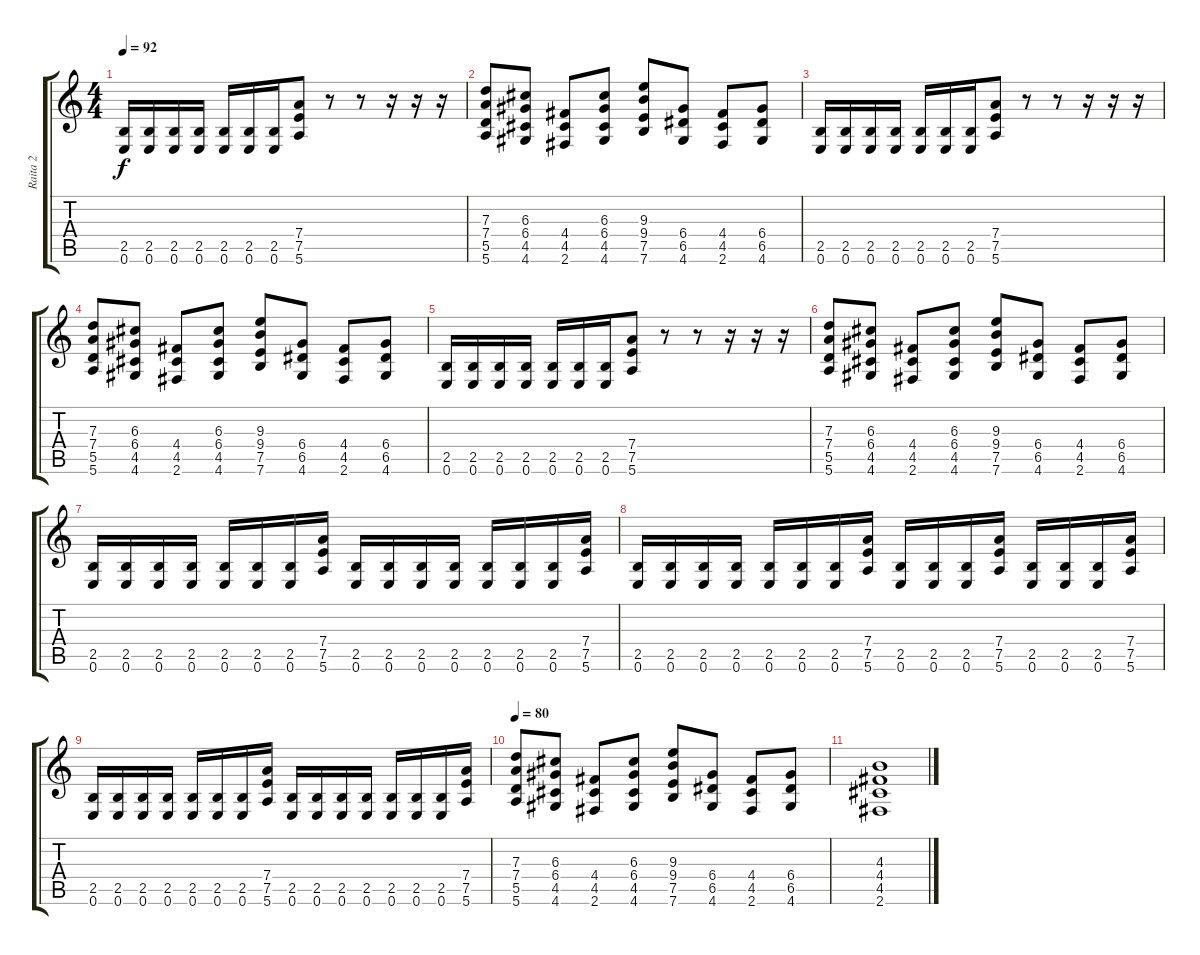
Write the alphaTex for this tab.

\track ("Raita 2" "Raita 2") {instrument distortionguitar}
\staff {score tabs}
\tuning (E4 B3 G3 D3 A2 E2) {hide}
\ts (4 4)
\tempo 92
\clef g2
\ks c
(2.5 0.6).16{dy f} (2.5 0.6).16 (2.5 0.6).16 (2.5 0.6).16 (2.5 0.6).16 (2.5 0.6).16 (2.5 0.6).16 (7.4 7.5 5.6).8 r.8 r.8 r.16 r.16 r.16 |
(7.3 7.4 5.5 5.6).8 (6.3 6.4 4.5 4.6).8 (4.4 4.5 2.6).8 (6.3 6.4 4.5 4.6).8 (9.3 9.4 7.5 7.6).8 (6.4 6.5 4.6).8 (4.4 4.5 2.6).8 (6.4 6.5 4.6).8 |
(2.5 0.6).16 (2.5 0.6).16 (2.5 0.6).16 (2.5 0.6).16 (2.5 0.6).16 (2.5 0.6).16 (2.5 0.6).16 (7.4 7.5 5.6).8 r.8 r.8 r.16 r.16 r.16 |
(7.3 7.4 5.5 5.6).8 (6.3 6.4 4.5 4.6).8 (4.4 4.5 2.6).8 (6.3 6.4 4.5 4.6).8 (9.3 9.4 7.5 7.6).8 (6.4 6.5 4.6).8 (4.4 4.5 2.6).8 (6.4 6.5 4.6).8 |
(2.5 0.6).16 (2.5 0.6).16 (2.5 0.6).16 (2.5 0.6).16 (2.5 0.6).16 (2.5 0.6).16 (2.5 0.6).16 (7.4 7.5 5.6).8 r.8 r.8 r.16 r.16 r.16 |
(7.3 7.4 5.5 5.6).8 (6.3 6.4 4.5 4.6).8 (4.4 4.5 2.6).8 (6.3 6.4 4.5 4.6).8 (9.3 9.4 7.5 7.6).8 (6.4 6.5 4.6).8 (4.4 4.5 2.6).8 (6.4 6.5 4.6).8 |
(2.5 0.6).16 (2.5 0.6).16 (2.5 0.6).16 (2.5 0.6).16 (2.5 0.6).16 (2.5 0.6).16 (2.5 0.6).16 (7.4 7.5 5.6).16 (2.5 0.6).16 (2.5 0.6).16 (2.5 0.6).16 (2.5 0.6).16 (2.5 0.6).16 (2.5 0.6).16 (2.5 0.6).16 (7.4 7.5 5.6).16 |
(2.5 0.6).16 (2.5 0.6).16 (2.5 0.6).16 (2.5 0.6).16 (2.5 0.6).16 (2.5 0.6).16 (2.5 0.6).16 (7.4 7.5 5.6).16 (2.5 0.6).16 (2.5 0.6).16 (2.5 0.6).16 (7.4 7.5 5.6).16 (2.5 0.6).16 (2.5 0.6).16 (2.5 0.6).16 (7.4 7.5 5.6).16 |
(2.5 0.6).16 (2.5 0.6).16 (2.5 0.6).16 (2.5 0.6).16 (2.5 0.6).16 (2.5 0.6).16 (2.5 0.6).16 (7.4 7.5 5.6).16 (2.5 0.6).16 (2.5 0.6).16 (2.5 0.6).16 (2.5 0.6).16 (2.5 0.6).16 (2.5 0.6).16 (2.5 0.6).16 (7.4 7.5 5.6).16 |
\tempo 80
(7.3 7.4 5.5 5.6).8 (6.3 6.4 4.5 4.6).8 (4.4 4.5 2.6).8 (6.3 6.4 4.5 4.6).8 (9.3 9.4 7.5 7.6).8 (6.4 6.5 4.6).8 (4.4 4.5 2.6).8 (6.4 6.5 4.6).8 |
(4.3 4.4 4.5 2.6).1
